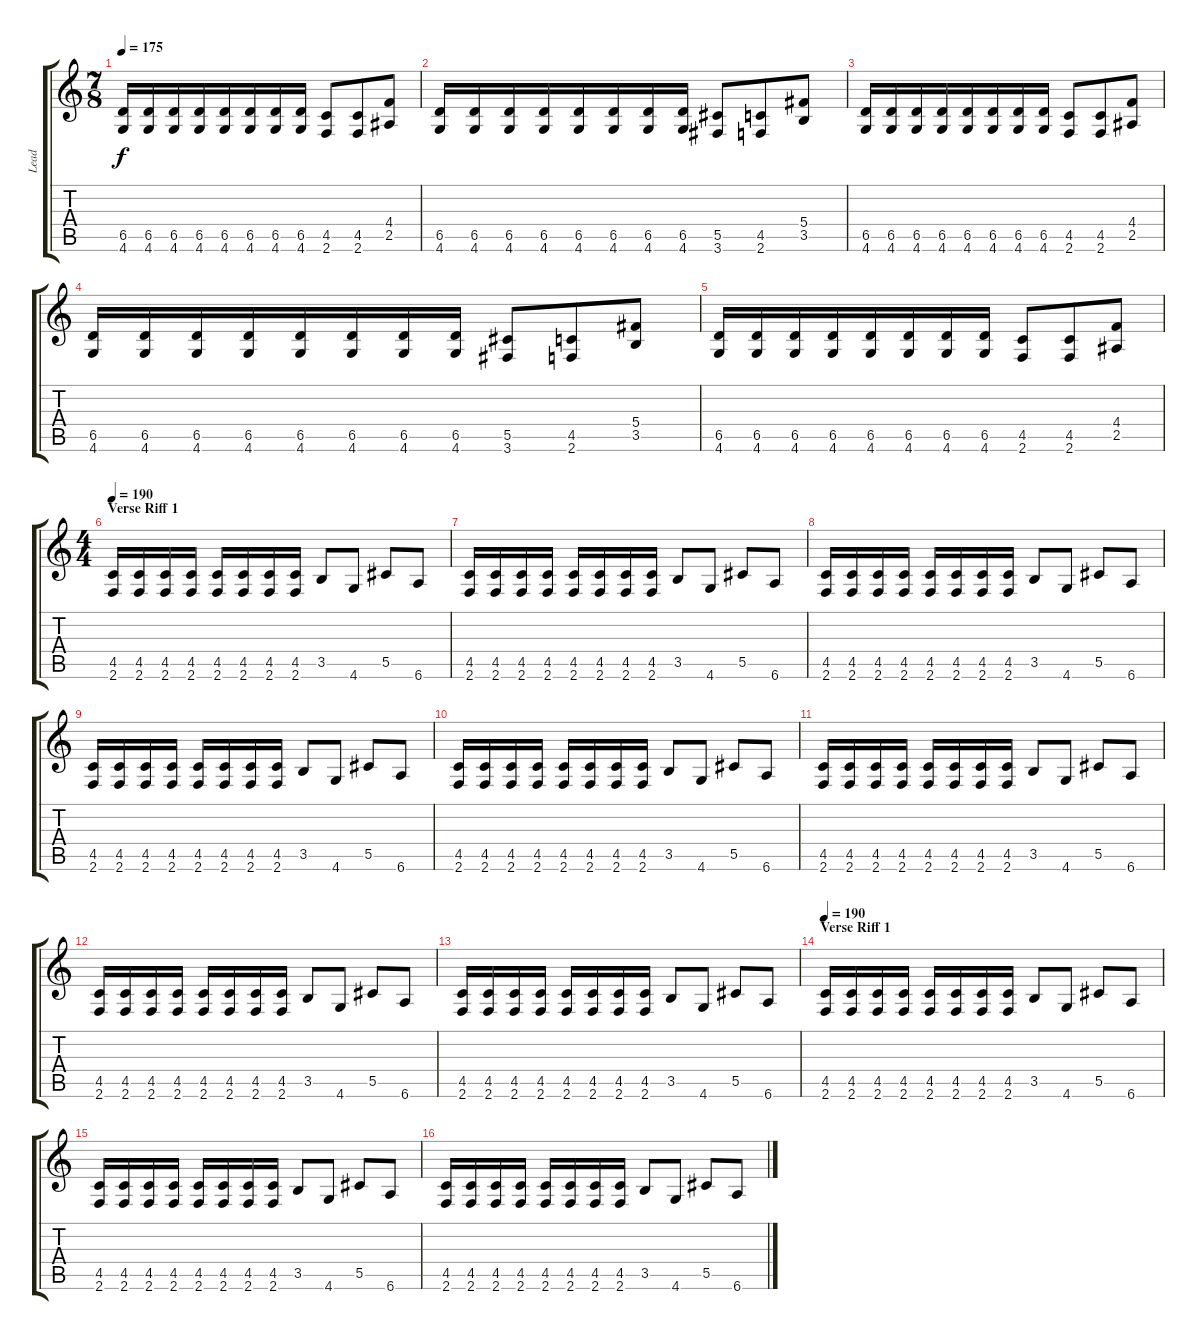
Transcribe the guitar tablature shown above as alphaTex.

\track ("Lead" "Lead") {instrument distortionguitar}
\staff {score tabs}
\tuning (Eb4 Bb3 Gb3 Db3 Ab2 Eb2) {hide}
\ts (7 8)
\tempo 175
\clef g2
\ks c
(6.5 4.6).16{dy f} (6.5 4.6).16 (6.5 4.6).16 (6.5 4.6).16 (6.5 4.6).16 (6.5 4.6).16 (6.5 4.6).16 (6.5 4.6).16 (4.5 2.6).8 (4.5 2.6).8 (4.4 2.5).8 |
(6.5 4.6).16 (6.5 4.6).16 (6.5 4.6).16 (6.5 4.6).16 (6.5 4.6).16 (6.5 4.6).16 (6.5 4.6).16 (6.5 4.6).16 (5.5 3.6).8 (4.5 2.6).8 (5.4 3.5).8 |
(6.5 4.6).16 (6.5 4.6).16 (6.5 4.6).16 (6.5 4.6).16 (6.5 4.6).16 (6.5 4.6).16 (6.5 4.6).16 (6.5 4.6).16 (4.5 2.6).8 (4.5 2.6).8 (4.4 2.5).8 |
(6.5 4.6).16 (6.5 4.6).16 (6.5 4.6).16 (6.5 4.6).16 (6.5 4.6).16 (6.5 4.6).16 (6.5 4.6).16 (6.5 4.6).16 (5.5 3.6).8 (4.5 2.6).8 (5.4 3.5).8 |
(6.5 4.6).16 (6.5 4.6).16 (6.5 4.6).16 (6.5 4.6).16 (6.5 4.6).16 (6.5 4.6).16 (6.5 4.6).16 (6.5 4.6).16 (4.5 2.6).8 (4.5 2.6).8 (4.4 2.5).8 |
\ts (4 4)
\section ("" "Verse Riff 1")
\tempo 190
(4.5 2.6).16 (4.5 2.6).16 (4.5 2.6).16 (4.5 2.6).16 (4.5 2.6).16 (4.5 2.6).16 (4.5 2.6).16 (4.5 2.6).16 3.5.8 4.6.8 5.5.8 6.6.8 |
(4.5 2.6).16 (4.5 2.6).16 (4.5 2.6).16 (4.5 2.6).16 (4.5 2.6).16 (4.5 2.6).16 (4.5 2.6).16 (4.5 2.6).16 3.5.8 4.6.8 5.5.8 6.6.8 |
(4.5 2.6).16 (4.5 2.6).16 (4.5 2.6).16 (4.5 2.6).16 (4.5 2.6).16 (4.5 2.6).16 (4.5 2.6).16 (4.5 2.6).16 3.5.8 4.6.8 5.5.8 6.6.8 |
(4.5 2.6).16 (4.5 2.6).16 (4.5 2.6).16 (4.5 2.6).16 (4.5 2.6).16 (4.5 2.6).16 (4.5 2.6).16 (4.5 2.6).16 3.5.8 4.6.8 5.5.8 6.6.8 |
(4.5 2.6).16 (4.5 2.6).16 (4.5 2.6).16 (4.5 2.6).16 (4.5 2.6).16 (4.5 2.6).16 (4.5 2.6).16 (4.5 2.6).16 3.5.8 4.6.8 5.5.8 6.6.8 |
(4.5 2.6).16 (4.5 2.6).16 (4.5 2.6).16 (4.5 2.6).16 (4.5 2.6).16 (4.5 2.6).16 (4.5 2.6).16 (4.5 2.6).16 3.5.8 4.6.8 5.5.8 6.6.8 |
(4.5 2.6).16 (4.5 2.6).16 (4.5 2.6).16 (4.5 2.6).16 (4.5 2.6).16 (4.5 2.6).16 (4.5 2.6).16 (4.5 2.6).16 3.5.8 4.6.8 5.5.8 6.6.8 |
(4.5 2.6).16 (4.5 2.6).16 (4.5 2.6).16 (4.5 2.6).16 (4.5 2.6).16 (4.5 2.6).16 (4.5 2.6).16 (4.5 2.6).16 3.5.8 4.6.8 5.5.8 6.6.8 |
\section ("" "Verse Riff 1")
\tempo 190
(4.5 2.6).16 (4.5 2.6).16 (4.5 2.6).16 (4.5 2.6).16 (4.5 2.6).16 (4.5 2.6).16 (4.5 2.6).16 (4.5 2.6).16 3.5.8 4.6.8 5.5.8 6.6.8 |
(4.5 2.6).16 (4.5 2.6).16 (4.5 2.6).16 (4.5 2.6).16 (4.5 2.6).16 (4.5 2.6).16 (4.5 2.6).16 (4.5 2.6).16 3.5.8 4.6.8 5.5.8 6.6.8 |
(4.5 2.6).16 (4.5 2.6).16 (4.5 2.6).16 (4.5 2.6).16 (4.5 2.6).16 (4.5 2.6).16 (4.5 2.6).16 (4.5 2.6).16 3.5.8 4.6.8 5.5.8 6.6.8
